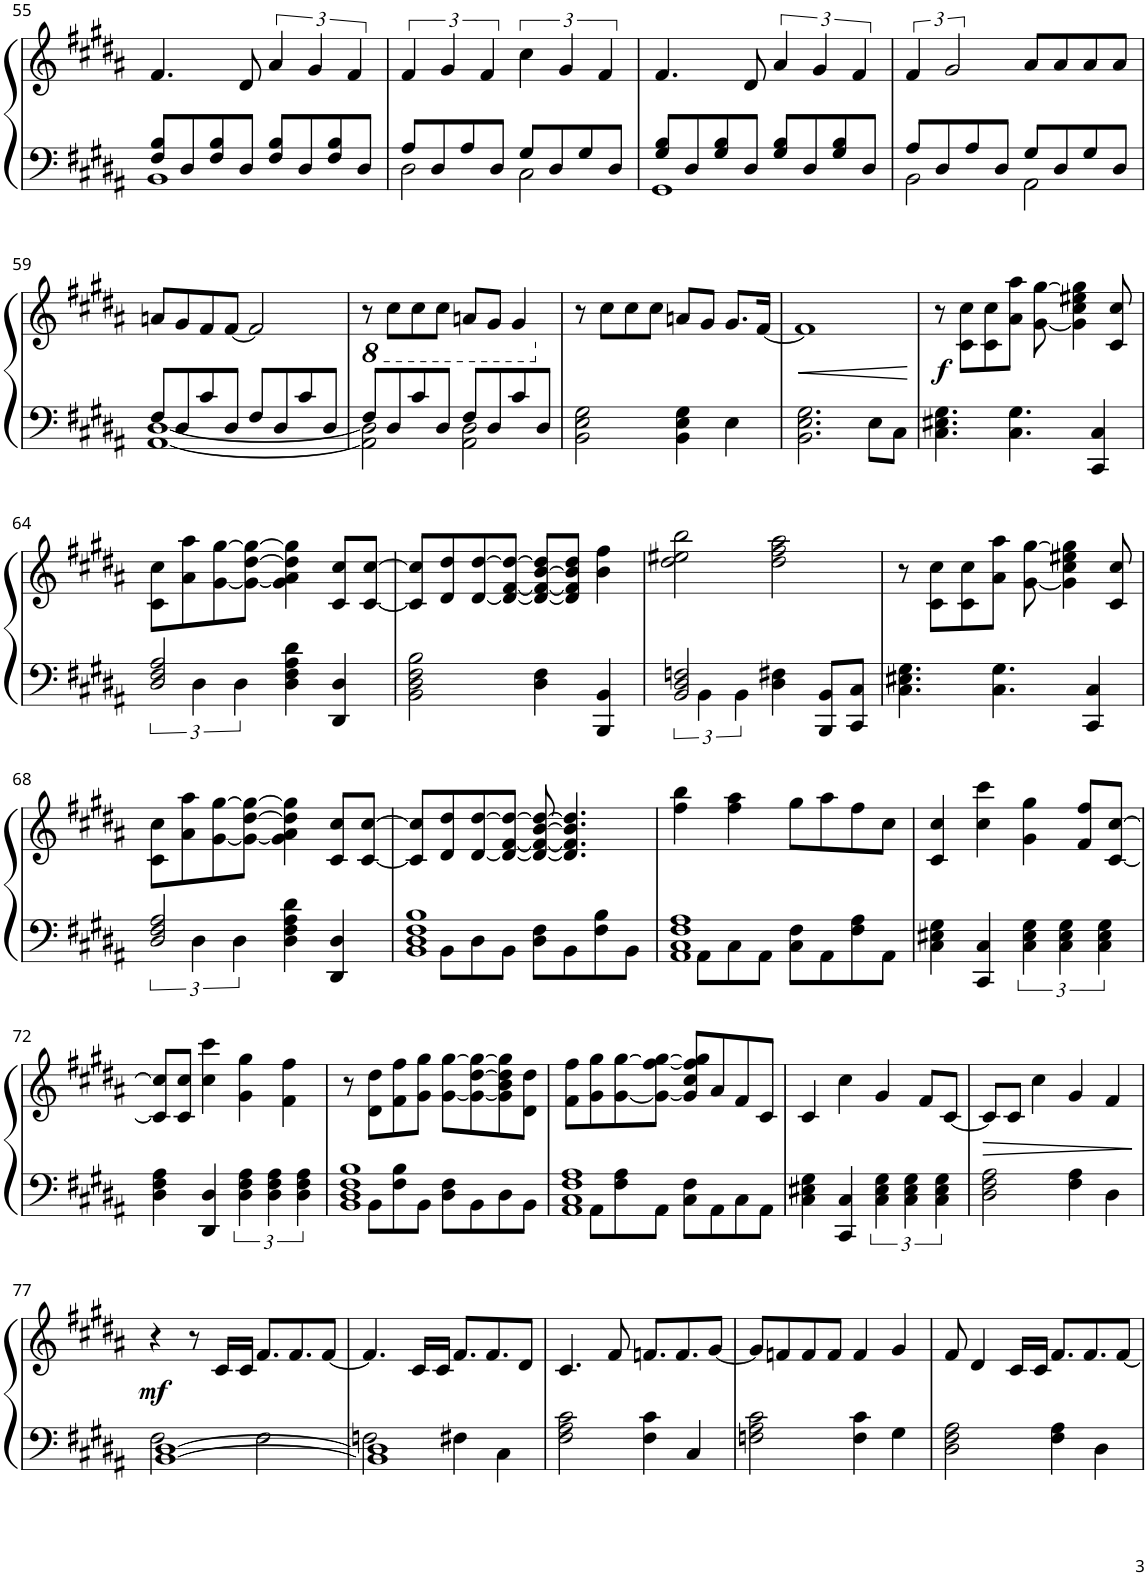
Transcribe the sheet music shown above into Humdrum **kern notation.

**kern	**kern	**dynam
*part1	*part1	*part1
*staff2	*staff1	*staff1/2
*I"Piano	*	*
*I'Pno.	*	*
!!LO:PB:g=z
*clefF4	*clefG2	*
*k[f#c#g#d#a#]	*k[f#c#g#d#a#]	*
*M4/4	*M4/4	*
=55	=55	=55
*^	*	*
8F#/ 8B/L	1BB	4.f#/	.
8D#/	.	.	.
8F#/ 8B/	.	.	.
8D#/J	.	8d#/	.
8F#/ 8B/L	.	6a#/	.
8D#/	.	.	.
.	.	6g#/	.
8F#/ 8B/	.	.	.
.	.	6f#/	.
8D#/J	.	.	.
=56	=56	=56	=56
8A#/L	2D#\	6f#/	.
8D#/	.	.	.
.	.	6g#/	.
8A#/	.	.	.
.	.	6f#/	.
8D#/J	.	.	.
8G#/L	2C#\	6cc#\	.
8D#/	.	.	.
.	.	6g#/	.
8G#/	.	.	.
.	.	6f#/	.
8D#/J	.	.	.
=57	=57	=57	=57
8G#/ 8B/L	1GG#	4.f#/	.
8D#/	.	.	.
8G#/ 8B/	.	.	.
8D#/J	.	8d#/	.
8G#/ 8B/L	.	6a#/	.
8D#/	.	.	.
.	.	6g#/	.
8G#/ 8B/	.	.	.
.	.	6f#/	.
8D#/J	.	.	.
=58	=58	=58	=58
8A#/L	2BB\	6f#/	.
8D#/	.	.	.
.	.	3g#/	.
8A#/	.	.	.
8D#/J	.	.	.
8G#/L	2AA#\	8a#/L	.
8D#/	.	8a#/	.
8G#/	.	8a#/	.
8D#/J	.	8a#/J	.
!!LO:LB:g=z
=59	=59	=59	=59
8F#/L	[1AA# [1D#	8an/L	.
8D#/	.	8g#/	.
8c#/	.	8f#/	.
8D#/J	.	[8f#/J	.
8F#/L	.	2f#/]	.
8D#/	.	.	.
8c#/	.	.	.
8D#/J	.	.	.
=60	=60	=60	=60
*	*	*8ba	*
8F#/L	2AA#\] 2D#\]	8r	.
8D#/	.	8c#\L	.
8c#/	.	8c#\	.
8D#/J	.	8c#\J	.
8F#/L	2AA#\ 2D#\	8An/L	.
8D#/	.	8G#/J	.
8c#/	.	4G#/	.
8D#/J	.	.	.
*v	*v	*	*
=61	=61	=61
*	*X8ba	*
2BB\ 2E\ 2G#\	8r	.
.	8cc#\L	.
.	8cc#\	.
.	8cc#\J	.
4BB\ 4E\ 4G#\	8an/L	.
.	8g#/J	.
4E\	8.g#/L	.
.	[16f#/Jk	.
=62	=62	=62
!	!	!LO:HP:b
2.BB\ 2.E\ 2.G#\	1f#]	<
8E\L	.	.
8C#\J	.	.
.	.	[
=63	=63	=63
!	!	!LO:DY:b
4.C#\ 4.E#X\ 4.G#\	8r	f
.	8c#\ 8cc#\L	.
.	8c#\ 8cc#\	.
4.C#\ 4.G#\	8a#\ 8aa#\J	.
.	[8g#\ [8gg#\	.
.	4g#\] 4cc#\ 4ee#X\ 4gg#\]	.
4CC#/ 4C#/	.	.
.	8c#/ 8cc#/	.
!!LO:LB:g=z
=64	=64	=64
*^	*	*
2D#/ 2F#/ 2A#/	6ryy	8c#\ 8cc#\L	.
.	.	8a#\ 8aa#\	.
.	6D#\	.	.
.	.	[8g#\ [8gg#\	.
.	6D#\	.	.
.	.	8g#\_ [8dd#\ 8gg#\_J	.
4D#\ 4F#\ 4A#\ 4d#\	2ryy	4g#\] 4a#\ 4dd#\] 4gg#\]	.
4DD#/ 4D#/	.	8c#/ 8cc#/L	.
.	.	[8c#/ [8cc#/J	.
*v	*v	*	*
=65	=65	=65
2BB\ 2D#\ 2F#\ 2B\	8c#/] 8cc#/]L	.
.	8d#/ 8dd#/	.
.	[8d#/ [8dd#/	.
.	8d#/_ [8f#/ 8dd#/_J	.
4D#\ 4F#\	8d#/_ 8f#/_ [8b/ 8dd#/]L	.
.	8d#/] 8f#/] 8b/] 8dd#/J	.
4BBB/ 4BB/	4b\ 4ff#\	.
=66	=66	=66
*^	*	*
2BB/ 2D#/ 2Fn/	6ryy	2dd#\ 2ee#X\ 2bb\	.
.	6BB\	.	.
.	6BB\	.	.
4D#\ 4F#X\	2ryy	2dd#\ 2ff#\ 2aa#\	.
8BBB/ 8BB/L	.	.	.
8CC#/ 8C#/J	.	.	.
*v	*v	*	*
=67	=67	=67
4.C#\ 4.E#X\ 4.G#\	8r	.
.	8c#\ 8cc#\L	.
.	8c#\ 8cc#\	.
4.C#\ 4.G#\	8a#\ 8aa#\J	.
.	[8g#\ [8gg#\	.
.	4g#\] 4cc#\ 4ee#X\ 4gg#\]	.
4CC#/ 4C#/	.	.
.	8c#/ 8cc#/	.
!!LO:LB:g=z
=68	=68	=68
*^	*	*
2D#/ 2F#/ 2A#/	6ryy	8c#\ 8cc#\L	.
.	.	8a#\ 8aa#\	.
.	6D#\	.	.
.	.	[8g#\ [8gg#\	.
.	6D#\	.	.
.	.	8g#\_ [8dd#\ 8gg#\_J	.
4D#\ 4F#\ 4A#\ 4d#\	2ryy	4g#\] 4a#\ 4dd#\] 4gg#\]	.
4DD#/ 4D#/	.	8c#/ 8cc#/L	.
.	.	[8c#/ [8cc#/J	.
=69	=69	=69	=69
1BB 1D# 1F# 1B	8ryy	8c#/] 8cc#/]L	.
.	8BB\L	8d#/ 8dd#/	.
.	8D#\	[8d#/ [8dd#/	.
.	8BB\J	8d#/_ [8f#/ 8dd#/_J	.
.	8D#\ 8F#\L	8d#/_ 8f#/_ [8b/ 8dd#/_	.
.	8BB\	4.d#/] 4.f#/] 4.b/] 4.dd#/]	.
.	8F#\ 8B\	.	.
.	8BB\J	.	.
=70	=70	=70	=70
1AA# 1C# 1F# 1A#	8ryy	4ff#\ 4bb\	.
.	8AA#\L	.	.
.	8C#\	4ff#\ 4aa#\	.
.	8AA#\J	.	.
.	8C#\ 8F#\L	8gg#\L	.
.	8AA#\	8aa#\	.
.	8F#\ 8A#\	8ff#\	.
.	8AA#\J	8cc#\J	.
*v	*v	*	*
=71	=71	=71
4C#\ 4E#X\ 4G#\	4c#/ 4cc#/	.
4CC#/ 4C#/	4cc#\ 4ccc#\	.
6C#\ 6E#\ 6G#\	4g#\ 4gg#\	.
6C#\ 6E#\ 6G#\	.	.
.	8f#/ 8ff#/L	.
6C#\ 6E#\ 6G#\	.	.
.	[8c#/ [8cc#/J	.
!!LO:LB:g=z
=72	=72	=72
4D#\ 4F#\ 4A#\	8c#/] 8cc#/]L	.
.	8c#/ 8cc#/J	.
4DD#/ 4D#/	4cc#\ 4ccc#\	.
6D#\ 6F#\ 6A#\	4g#\ 4gg#\	.
6D#\ 6F#\ 6A#\	.	.
.	4f#\ 4ff#\	.
6D#\ 6F#\ 6A#\	.	.
=73	=73	=73
*^	*	*
1BB 1D# 1F# 1B	8ryy	8r	.
.	8BB\L	8d#\ 8dd#\L	.
.	8F#\ 8B\	8f#\ 8ff#\	.
.	8BB\J	8g#\ 8gg#\J	.
.	8D#\ 8F#\L	[8g#\ [8gg#\L	.
.	8BB\	8g#\_ [8dd#\ 8gg#\_	.
.	8D#\	8g#\] 8b\ 8dd#\] 8gg#\]	.
.	8BB\J	8d#\ 8dd#\J	.
=74	=74	=74	=74
1AA# 1C# 1F# 1A#	8ryy	8f#\ 8ff#\L	.
.	8AA#\L	8g#\ 8gg#\	.
.	8F#\ 8A#\	[8g#\ [8gg#\	.
.	8AA#\J	8g#\_ [8ff#\ 8gg#\_J	.
.	8C#\ 8F#\L	8g#/] 8cc#/ 8ff#/] 8gg#/]L	.
.	8AA#\	8a#/	.
.	8C#\	8f#/	.
.	8AA#\J	8c#/J	.
*v	*v	*	*
=75	=75	=75
4C#\ 4E#X\ 4G#\	4c#/	.
4CC#/ 4C#/	4cc#\	.
6C#\ 6E#\ 6G#\	4g#/	.
6C#\ 6E#\ 6G#\	.	.
.	8f#/L	.
6C#\ 6E#\ 6G#\	.	.
.	[8c#/J	.
=76	=76	=76
!	!	!LO:HP:b
2D#\ 2F#\ 2A#\	8c#/L]	>
.	8c#/J	.
.	4cc#\	.
4F#\ 4A#\	4g#/	.
4D#\	4f#/	.
.	.	]
!!LO:LB:g=z
=77	=77	=77
*^	*	*
!	!	!	!LO:DY:b
[1BB [1D#	2F#\	4r	mf
.	.	8r	.
.	.	16c#/LL	.
.	.	16c#/JJ	.
.	2F#\	8.f#/L	.
.	.	8.f#/	.
.	.	[8f#/J	.
=78	=78	=78	=78
1BB] 1D#]	2Fn\	4.f#/]	.
.	.	16c#/LL	.
.	.	16c#/JJ	.
.	4F#X\	8.f#/L	.
.	.	8.f#/	.
.	4C#\	.	.
.	.	8d#/J	.
*v	*v	*	*
=79	=79	=79
2F#\ 2A#\ 2c#\	4.c#/	.
.	8f#/	.
4F#\ 4c#\	8.fn/L	.
.	8.f/	.
4C#/	.	.
.	[8g#/J	.
=80	=80	=80
2Fn\ 2A#\ 2c#\	8g#/L]	.
.	8fn/	.
.	8f/	.
.	8f/J	.
4F\ 4c#\	4f/	.
4G#\	4g#/	.
=81	=81	=81
2D#\ 2F#\ 2A#\	8f#/	.
.	4d#/	.
.	16c#/LL	.
.	16c#/JJ	.
4F#\ 4A#\	8.f#/L	.
.	8.f#/	.
4D#\	.	.
.	[8f#/J	.
=	=	=
*-	*-	*-
